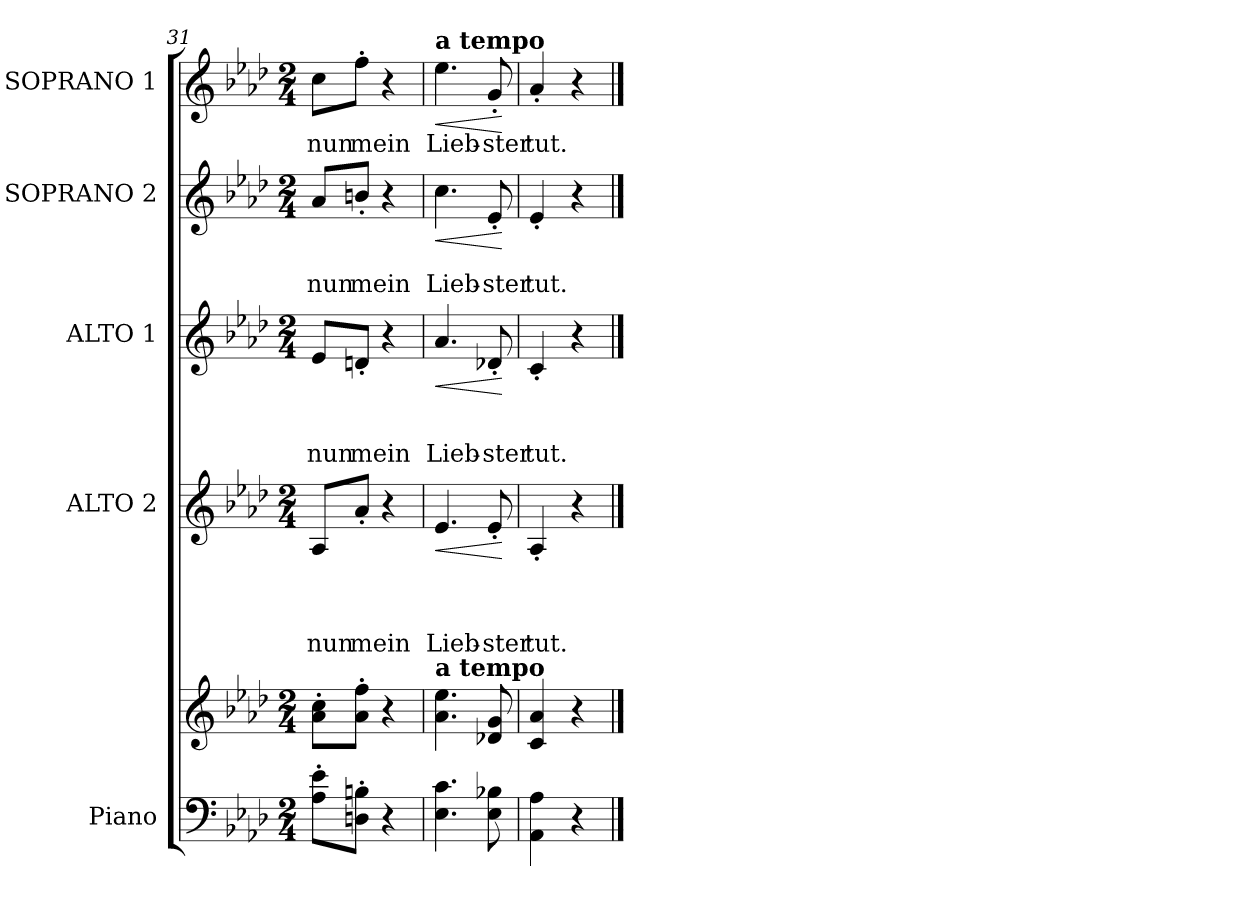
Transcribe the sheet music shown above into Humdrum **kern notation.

**kern	**kern	**kern	**text	**text	**text	**text	**dynam	**kern	**text	**text	**text	**dynam	**kern	**text	**text	**dynam	**kern	**text	**dynam
*part5	*part5	*part4	*part4	*part4	*part4	*part4	*part4	*part3	*part3	*part3	*part3	*part3	*part2	*part2	*part2	*part2	*part1	*part1	*part1
*staff6	*staff5	*staff4	*staff4	*staff4	*staff4	*staff4	*staff4	*staff3	*staff3	*staff3	*staff3	*staff3	*staff2	*staff2	*staff2	*staff2	*staff1	*staff1	*staff1
*I"Piano	*	*I"ALTO 2	*	*	*	*	*	*I"ALTO 1	*	*	*	*	*I"SOPRANO 2	*	*	*	*I"SOPRANO 1	*	*
*	*	*I'A. 2	*	*	*	*	*	*I'A. 1	*	*	*	*	*I'S. 2	*	*	*	*I'S. 1	*	*
*clefF4	*clefG2	*clefG2	*	*	*	*	*	*clefG2	*	*	*	*	*clefG2	*	*	*	*clefG2	*	*
*k[b-e-a-d-]	*k[b-e-a-d-]	*k[b-e-a-d-]	*	*	*	*	*	*k[b-e-a-d-]	*	*	*	*	*k[b-e-a-d-]	*	*	*	*k[b-e-a-d-]	*	*
*A-:	*A-:	*A-:	*	*	*	*	*	*A-:	*	*	*	*	*A-:	*	*	*	*A-:	*	*
*M2/4	*M2/4	*M2/4	*	*	*	*	*	*M2/4	*	*	*	*	*M2/4	*	*	*	*M2/4	*	*
=31	=31	=31	=31	=31	=31	=31	=31	=31	=31	=31	=31	=31	=31	=31	=31	=31	=31	=31	=31
!	!	!	!	!	!	!LO:LY:b	!	!	!	!	!LO:LY:b	!	!	!	!LO:LY:b	!	!	!LO:LY:b	!
8A-\'> 8e-\'>L	8a-\'> 8cc\'>L	8A-/L	.	.	.	nun	.	8e-/L	.	.	nun	.	8a-/L	.	nun	.	8cc\L	nun	.
!	!	!	!	!	!	!LO:LY:b	!	!	!	!	!LO:LY:b	!	!	!	!LO:LY:b	!	!	!LO:LY:b	!
8Dn\'> 8Bn\'>J	8a-\'> 8ff\'>J	8a-'</J	.	.	.	mein	.	8dn'</J	.	.	mein	.	8bn'>/J	.	mein	.	8ff'>\J	mein	.
4r	4r	4r	.	.	.	.	.	4r	.	.	.	.	4r	.	.	.	4r	.	.
=32	=32	=32	=32	=32	=32	=32	=32	=32	=32	=32	=32	=32	=32	=32	=32	=32	=32	=32	=32
!	!	!	!	!	!	!	!	!	!	!	!	!	!	!	!	!	!LO:TX:a:B:t=a tempo	!	!
!	!LO:TX:a:B:t=a tempo	!	!	!	!	!	!	!	!	!	!	!	!	!	!	!	!	!	!
!	!	!	!	!	!	!LO:LY:b	!LO:HP:b	!	!	!	!LO:LY:b	!LO:HP:b	!	!	!LO:LY:b	!LO:HP:b	!	!LO:LY:b	!LO:HP:b
4.E-\ 4.c\	4.a-\ 4.ee-\	4.e-/	.	.	.	Lieb-	<	4.a-/	.	.	Lieb-	<	4.cc\	.	Lieb-	<	4.ee-\	Lieb-	<
!	!	!	!	!	!	!LO:LY:b	!	!	!	!	!LO:LY:b	!	!	!	!LO:LY:b	!	!	!LO:LY:b	!
8E-\ 8B-X\	8d-X/ 8g/	8e-'</	.	.	.	-ster	.	8d-X'</	.	.	-ster	.	8e-'</	.	-ster	.	8g'</	-ster	.
.	.	.	.	.	.	.	[	.	.	.	.	[	.	.	.	[	.	.	[
=33	=33	=33	=33	=33	=33	=33	=33	=33	=33	=33	=33	=33	=33	=33	=33	=33	=33	=33	=33
!	!	!	!	!	!	!LO:LY:b	!	!	!	!	!LO:LY:b	!	!	!	!LO:LY:b	!	!	!LO:LY:b	!
4AA-\ 4A-\	4c/ 4a-/	4A-'</	.	.	.	tut.	.	4c'</	.	.	tut.	.	4e-'</	.	tut.	.	4a-'</	tut.	.
4r	4r	4r	.	.	.	.	.	4r	.	.	.	.	4r	.	.	.	4r	.	.
==	==	==	==	==	==	==	==	==	==	==	==	==	==	==	==	==	==	==	==
*-	*-	*-	*-	*-	*-	*-	*-	*-	*-	*-	*-	*-	*-	*-	*-	*-	*-	*-	*-
